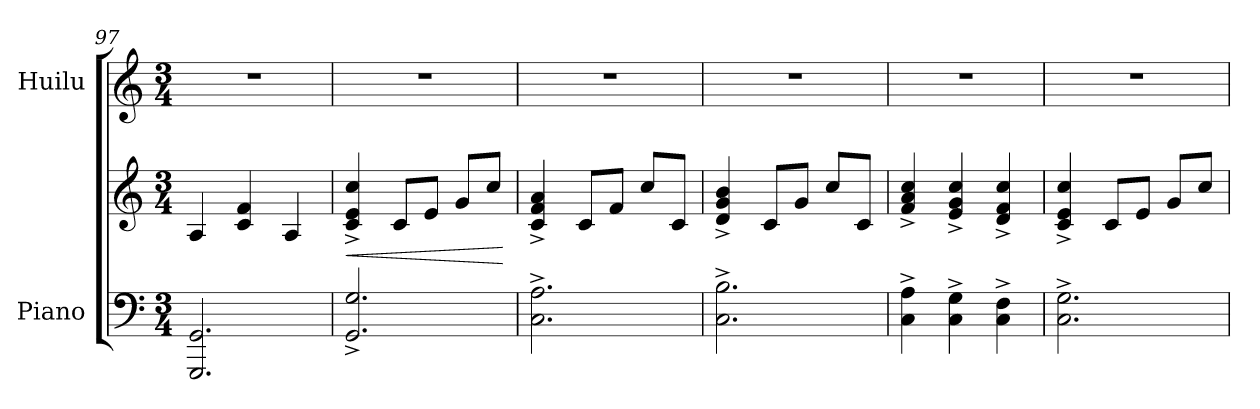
**kern	**kern	**dynam	**kern
*part2	*part2	*part2	*part1
*staff3	*staff2	*staff2/3	*staff1
*I"Piano	*	*	*I"Huilu
*I'Pno	*	*	*
*clefF4	*clefG2	*	*clefG2
*k[]	*k[]	*	*k[]
*M3/4	*M3/4	*	*M3/4
=97	=97	=97	=97
2.GGG/ 2.GG/	4A/	.	2.r
.	4c/ 4f/	.	.
.	4A/	.	.
=98	=98	=98	=98
!	!	!LO:HP:b	!
2.GG/^ 2.G/^	4c/^ 4e/^ 4cc/^	<	2.r
.	8c/L	.	.
.	8e/J	.	.
.	8g/L	.	.
.	8cc/J	.	.
.	.	[	.
=99	=99	=99	=99
2.C\^ 2.A\^	4c/^ 4f/^ 4a/^	.	2.r
.	8c/L	.	.
.	8f/J	.	.
.	8cc/L	.	.
.	8c/J	.	.
=100	=100	=100	=100
2.C\^ 2.B\^	4d/^ 4g/^ 4b/^	.	2.r
.	8c/L	.	.
.	8g/J	.	.
.	8cc/L	.	.
.	8c/J	.	.
!!LO:LB:g=z
=101	=101	=101	=101
4C\^ 4A\^	4f/^ 4a/^ 4cc/^	.	2.r
4C\^ 4G\^	4e/^ 4g/^ 4cc/^	.	.
4C\^ 4F\^	4d/^ 4f/^ 4cc/^	.	.
=102	=102	=102	=102
2.C\^ 2.G\^	4c/^ 4e/^ 4cc/^	.	2.r
.	8c/L	.	.
.	8e/J	.	.
.	8g/L	.	.
.	8cc/J	.	.
=	=	=	=
*-	*-	*-	*-
